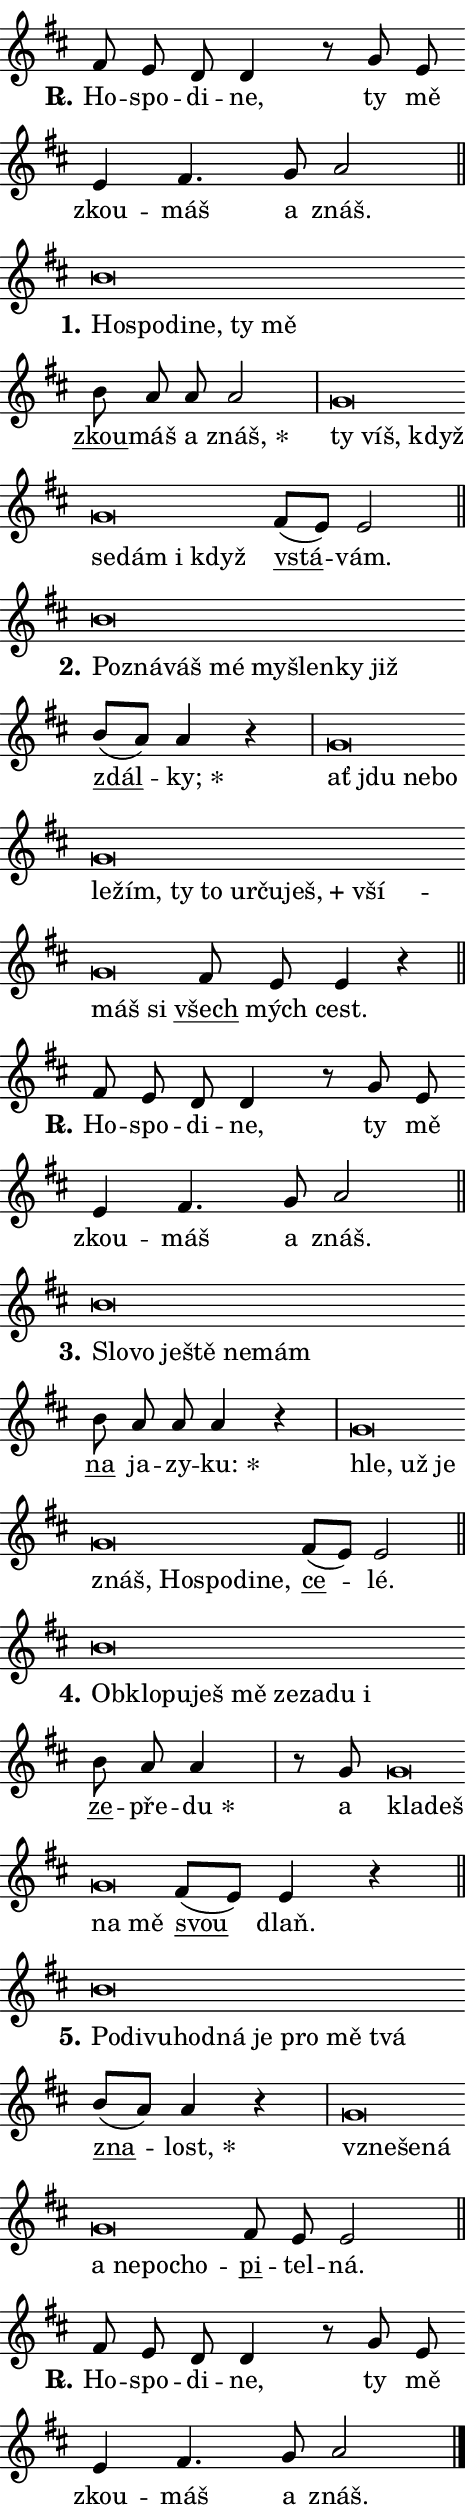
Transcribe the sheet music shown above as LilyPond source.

\version "2.24.0"
\header { tagline = "" }
\paper {
  indent = 0\cm
  top-margin = 0\cm
  right-margin = 0.13\cm % to fit lyric hyphens
  bottom-margin = 0\cm
  left-margin = 0\cm
  paper-width = 8\cm
  page-breaking = #ly:one-page-breaking
  system-system-spacing.basic-distance = #11
  score-system-spacing.basic-distance = #11
  ragged-last = ##f
}


%% Author: Thomas Morley
%% https://lists.gnu.org/archive/html/lilypond-user/2020-05/msg00002.html
#(define (line-position grob)
"Returns position of @var[grob} in current system:
   @code{'start}, if at first time-step
   @code{'end}, if at last time-step
   @code{'middle} otherwise
"
  (let* ((col (ly:item-get-column grob))
         (ln (ly:grob-object col 'left-neighbor))
         (rn (ly:grob-object col 'right-neighbor))
         (col-to-check-left (if (ly:grob? ln) ln col))
         (col-to-check-right (if (ly:grob? rn) rn col))
         (break-dir-left
           (and
             (ly:grob-property col-to-check-left 'non-musical #f)
             (ly:item-break-dir col-to-check-left)))
         (break-dir-right
           (and
             (ly:grob-property col-to-check-right 'non-musical #f)
             (ly:item-break-dir col-to-check-right))))
        (cond ((eqv? 1 break-dir-left) 'start)
              ((eqv? -1 break-dir-right) 'end)
              (else 'middle))))

#(define (tranparent-at-line-position vctor)
  (lambda (grob)
  "Relying on @code{line-position} select the relevant enry from @var{vctor}.
Used to determine transparency,"
    (case (line-position grob)
      ((end) (not (vector-ref vctor 0)))
      ((middle) (not (vector-ref vctor 1)))
      ((start) (not (vector-ref vctor 2))))))

noteHeadBreakVisibility =
#(define-music-function (break-visibility)(vector?)
"Makes @code{NoteHead}s transparent relying on @var{break-visibility}"
#{
  \override NoteHead.transparent =
    #(tranparent-at-line-position break-visibility)
#})

#(define delete-ledgers-for-transparent-note-heads
  (lambda (grob)
    "Reads whether a @code{NoteHead} is transparent.
If so this @code{NoteHead} is removed from @code{'note-heads} from
@var{grob}, which is supposed to be @code{LedgerLineSpanner}.
As a result ledgers are not printed for this @code{NoteHead}"
    (let* ((nhds-array (ly:grob-object grob 'note-heads))
           (nhds-list
             (if (ly:grob-array? nhds-array)
                 (ly:grob-array->list nhds-array)
                 '()))
           ;; Relies on the transparent-property being done before
           ;; Staff.LedgerLineSpanner.after-line-breaking is executed.
           ;; This is fragile ...
           (to-keep
             (remove
               (lambda (nhd)
                 (ly:grob-property nhd 'transparent #f))
               nhds-list)))
      ;; TODO find a better method to iterate over grob-arrays, similiar
      ;; to filter/remove etc for lists
      ;; For now rebuilt from scratch
      (set! (ly:grob-object grob 'note-heads)  '())
      (for-each
        (lambda (nhd)
          (ly:pointer-group-interface::add-grob grob 'note-heads nhd))
        to-keep))))

squashNotes = {
  \override NoteHead.X-extent = #'(-0.2 . 0.2)
  \override NoteHead.Y-extent = #'(-0.75 . 0)
  \override NoteHead.stencil =
    #(lambda (grob)
       (let ((pos (ly:grob-property grob 'staff-position)))
         (begin
           (if (< pos -7) (display "ERROR: Lower brevis then expected\n") (display ""))
           (if (<= pos -6) ly:text-interface::print ly:note-head::print))))
}
unSquashNotes = {
  \revert NoteHead.X-extent
  \revert NoteHead.Y-extent
  \revert NoteHead.stencil
}

hideNotes = \noteHeadBreakVisibility #begin-of-line-visible
unHideNotes = \noteHeadBreakVisibility #all-visible

% work-around for resetting accidentals
% https://lilypond.org/doc/v2.23/Documentation/notation/displaying-rhythms#unmetered-music
cadenzaMeasure = {
  \cadenzaOff
  \partial 1024 s1024
  \cadenzaOn
}

#(define-markup-command (accent layout props text) (markup?)
  "Underline accented syllable"
  (interpret-markup layout props
    #{\markup \override #'(offset . 4.3) \underline { #text }#}))

responsum = \markup \concat {
  "R" \hspace #-1.05 \path #0.1 #'((moveto 0 0.07) (lineto 0.9 0.8)) \hspace #0.05 "."
}

spaceSize = #0.6828661417322834 % exact space size for TeX Gyre Schola

\layout {
  \context {
    \Staff
    \remove "Time_signature_engraver"
    \override LedgerLineSpanner.after-line-breaking = #delete-ledgers-for-transparent-note-heads
  }
  \context {
    \Lyrics {
      \override LyricSpace.minimum-distance = \spaceSize
      \override LyricText.font-name = #"TeX Gyre Schola"
      \override LyricText.font-size = 1
      \override StanzaNumber.font-name = #"TeX Gyre Schola Bold"
      \override StanzaNumber.font-size = 1
    }
  }
  \context {
    \Score 
    \override NoteHead.text =
      #(lambda (grob) 
        (let ((pos (ly:grob-property grob 'staff-position)))
          #{\markup {
            \combine
              \halign #-0.55 \raise #(if (= pos -6) 0 0.5) \override #'(thickness . 2) \draw-line #'(3.2 . 0)
              \musicglyph "noteheads.sM1"
          }#}))
  }
}

% magnetic-lyrics.ily
%
%   written by
%     Jean Abou Samra <jean@abou-samra.fr>
%     Werner Lemberg <wl@gnu.org>
%
%   adapted by
%     Jiri Hon <jiri.hon@gmail.com>
%
% Version 2022-Apr-15

% https://www.mail-archive.com/lilypond-user@gnu.org/msg149350.html

#(define (Left_hyphen_pointer_engraver context)
   "Collect syllable-hyphen-syllable occurrences in lyrics and store
them in properties.  This engraver only looks to the left.  For
example, if the lyrics input is @code{foo -- bar}, it does the
following.

@itemize @bullet
@item
Set the @code{text} property of the @code{LyricHyphen} grob between
@q{foo} and @q{bar} to @code{foo}.

@item
Set the @code{left-hyphen} property of the @code{LyricText} grob with
text @q{foo} to the @code{LyricHyphen} grob between @q{foo} and
@q{bar}.
@end itemize

Use this auxiliary engraver in combination with the
@code{lyric-@/text::@/apply-@/magnetic-@/offset!} hook."
   (let ((hyphen #f)
         (text #f))
     (make-engraver
      (acknowledgers
       ((lyric-syllable-interface engraver grob source-engraver)
        (set! text grob)))
      (end-acknowledgers
       ((lyric-hyphen-interface engraver grob source-engraver)
        ;(when (not (grob::has-interface grob 'lyric-space-interface))
          (set! hyphen grob)));)
      ((stop-translation-timestep engraver)
       (when (and text hyphen)
         (ly:grob-set-object! text 'left-hyphen hyphen))
       (set! text #f)
       (set! hyphen #f)))))

#(define (lyric-text::apply-magnetic-offset! grob)
   "If the space between two syllables is less than the value in
property @code{LyricText@/.details@/.squash-threshold}, move the right
syllable to the left so that it gets concatenated with the left
syllable.

Use this function as a hook for
@code{LyricText@/.after-@/line-@/breaking} if the
@code{Left_@/hyphen_@/pointer_@/engraver} is active."
   (let ((hyphen (ly:grob-object grob 'left-hyphen #f)))
     (when hyphen
       (let ((left-text (ly:spanner-bound hyphen LEFT)))
         (when (grob::has-interface left-text 'lyric-syllable-interface)
           (let* ((common (ly:grob-common-refpoint grob left-text X))
                  (this-x-ext (ly:grob-extent grob common X))
                  (left-x-ext
                   (begin
                     ;; Trigger magnetism for left-text.
                     (ly:grob-property left-text 'after-line-breaking)
                     (ly:grob-extent left-text common X)))
                  ;; `delta` is the gap width between two syllables.
                  (delta (- (interval-start this-x-ext)
                            (interval-end left-x-ext)))
                  (details (ly:grob-property grob 'details))
                  (threshold (assoc-get 'squash-threshold details 0.2)))
             (when (< delta threshold)
               (let* (;; We have to manipulate the input text so that
                      ;; ligatures crossing syllable boundaries are not
                      ;; disabled.  For languages based on the Latin
                      ;; script this is essentially a beautification.
                      ;; However, for non-Western scripts it can be a
                      ;; necessity.
                      (lt (ly:grob-property left-text 'text))
                      (rt (ly:grob-property grob 'text))
                      (is-space (grob::has-interface hyphen 'lyric-space-interface))
                      (space (if is-space " " ""))
                      (extra-delta (if is-space spaceSize 0))
                      ;; Append new syllable.
                      (ltrt-space (if (and (string? lt) (string? rt))
                                (string-append lt space rt)
                                (make-concat-markup (list lt space rt))))
                      ;; Right-align `ltrt` to the right side.
                      (ltrt-space-markup (grob-interpret-markup
                               grob
                               (make-translate-markup
                                (cons (interval-length this-x-ext) 0)
                                (make-right-align-markup ltrt-space)))))
                 (begin
                   ;; Don't print `left-text`.
                   (ly:grob-set-property! left-text 'stencil #f)
                   ;; Set text and stencil (which holds all collected
                   ;; syllables so far) and shift it to the left.
                   (ly:grob-set-property! grob 'text ltrt-space)
                   (ly:grob-set-property! grob 'stencil ltrt-space-markup)
                   (ly:grob-translate-axis! grob (- (- delta extra-delta)) X))))))))))


#(define (lyric-hyphen::displace-bounds-first grob)
   ;; Make very sure this callback isn't triggered too early.
   (let ((left (ly:spanner-bound grob LEFT))
         (right (ly:spanner-bound grob RIGHT)))
     (ly:grob-property left 'after-line-breaking)
     (ly:grob-property right 'after-line-breaking)
     (ly:lyric-hyphen::print grob)))

squashThreshold = #0.4

\layout {
  \context {
    \Lyrics
    \consists #Left_hyphen_pointer_engraver
    \override LyricText.after-line-breaking =
      #lyric-text::apply-magnetic-offset!
    \override LyricHyphen.stencil = #lyric-hyphen::displace-bounds-first
    \override LyricText.details.squash-threshold = \squashThreshold
    \override LyricHyphen.minimum-distance = 0
    \override LyricHyphen.minimum-length = \squashThreshold
  }
}

squashText = \override LyricText.details.squash-threshold = 9999
unSquashText = \override LyricText.details.squash-threshold = \squashThreshold

leftText = \override LyricText.self-alignment-X = #LEFT
unLeftText = \revert LyricText.self-alignment-X

starOffset = #(lambda (grob) 
                (let ((x_offset (ly:self-alignment-interface::aligned-on-x-parent grob)))
                  (if (= x_offset 0) 0 (+ x_offset 1.2))))

star = #(define-music-function (syllable)(string?)
"Append star separator at the end of a syllable"
#{
  \once \override LyricText.X-offset = #starOffset
  \lyricmode { \markup {
    #syllable
    \override #'((font-name . "TeX Gyre Schola Bold")) \hspace #0.2 \lower #0.65 \larger "*"
  } }
#})

starAccent = #(define-music-function (syllable)(string?)
"Append star separator at the end of a syllable and make accent"
#{
  \once \override LyricText.X-offset = #starOffset
  \lyricmode { \markup {
    \accent #syllable
    \override #'((font-name . "TeX Gyre Schola Bold")) \hspace #0.2 \lower #0.65 \larger "*"
  } }
#})

breath = #(define-music-function (syllable)(string?)
"Append breathing indicator at the end of a syllable"
#{
  \lyricmode { \markup { #syllable "+" } }
#})

optionalBreath = #(define-music-function (syllable)(string?)
"Append optional breathing indicator at the end of a syllable"
#{
  \lyricmode { \markup { #syllable "(+)" } }
#})


\score {
    <<
        \new Voice = "melody" { \cadenzaOn \key d \major \relative { fis'8 e d d4 r8 \bar "" g e \bar "" e4 fis4. g8 a2 \cadenzaMeasure \bar "||" \break } }
        \new Lyrics \lyricsto "melody" { \lyricmode { \set stanza = \responsum
Ho -- spo -- di -- ne, ty mě zkou -- máš a znáš. } }
    >>
    \layout {}
}

\score {
    <<
        \new Voice = "melody" { \cadenzaOn \key d \major \relative { \squashNotes b'\breve*1/16 \hideNotes \breve*1/16 \bar "" \breve*1/16 \bar "" \breve*1/16 \bar "" \breve*1/16 \breve*1/16 \bar "" \unHideNotes \unSquashNotes \bar "" b8 a a a2 \cadenzaMeasure \bar "|" \squashNotes g\breve*1/16 \hideNotes \breve*1/16 \bar "" \breve*1/16 \bar "" \breve*1/16 \bar "" \breve*1/16 \bar "" \breve*1/16 \breve*1/16 \bar "" \unHideNotes \unSquashNotes \bar "" fis8[( e)] e2 \cadenzaMeasure \bar "||" \break } }
        \new Lyrics \lyricsto "melody" { \lyricmode { \set stanza = "1."
\leftText Ho -- \squashText spo -- di -- ne, ty mě \unLeftText \unSquashText \markup \accent zkou -- máš a \star znáš, \leftText ty \squashText víš, když se -- dám i když \unLeftText \unSquashText \markup \accent vstá -- vám. } }
    >>
    \layout {}
}

\score {
    <<
        \new Voice = "melody" { \cadenzaOn \key d \major \relative { \squashNotes b'\breve*1/16 \hideNotes \breve*1/16 \bar "" \breve*1/16 \bar "" \breve*1/16 \bar "" \breve*1/16 \bar "" \breve*1/16 \bar "" \breve*1/16 \breve*1/16 \bar "" \unHideNotes \unSquashNotes \bar "" b8[( a)] a4 r \cadenzaMeasure \bar "|" \squashNotes g\breve*1/16 \hideNotes \breve*1/16 \bar "" \breve*1/16 \bar "" \breve*1/16 \bar "" \breve*1/16 \bar "" \breve*1/16 \bar "" \breve*1/16 \bar "" \breve*1/16 \bar "" \breve*1/16 \bar "" \breve*1/16 \bar "" \breve*1/16 \bar "" \breve*1/16 \bar "" \breve*1/16 \breve*1/16 \bar "" \unHideNotes \unSquashNotes \bar "" fis8 e e4 r \cadenzaMeasure \bar "||" \break } }
        \new Lyrics \lyricsto "melody" { \lyricmode { \set stanza = "2."
\leftText Po -- \squashText zná -- váš mé my -- šlen -- ky již \unLeftText \unSquashText \markup \accent zdál -- \star ky; \leftText ať \squashText jdu ne -- bo le -- žím, ty to ur -- ču -- \breath "ješ," vší -- máš si \unLeftText \unSquashText \markup \accent všech mých cest. } }
    >>
    \layout {}
}

\score {
    <<
        \new Voice = "melody" { \cadenzaOn \key d \major \relative { fis'8 e d d4 r8 \bar "" g e \bar "" e4 fis4. g8 a2 \cadenzaMeasure \bar "||" \break } }
        \new Lyrics \lyricsto "melody" { \lyricmode { \set stanza = \responsum
Ho -- spo -- di -- ne, ty mě zkou -- máš a znáš. } }
    >>
    \layout {}
}

\score {
    <<
        \new Voice = "melody" { \cadenzaOn \key d \major \relative { \squashNotes b'\breve*1/16 \hideNotes \breve*1/16 \bar "" \breve*1/16 \bar "" \breve*1/16 \bar "" \breve*1/16 \breve*1/16 \bar "" \unHideNotes \unSquashNotes \bar "" b8 a a a4 r \cadenzaMeasure \bar "|" \squashNotes g\breve*1/16 \hideNotes \breve*1/16 \bar "" \breve*1/16 \bar "" \breve*1/16 \bar "" \breve*1/16 \bar "" \breve*1/16 \bar "" \breve*1/16 \breve*1/16 \bar "" \unHideNotes \unSquashNotes \bar "" fis8[( e)] e2 \cadenzaMeasure \bar "||" \break } }
        \new Lyrics \lyricsto "melody" { \lyricmode { \set stanza = "3."
\leftText Slo -- \squashText vo je -- ště ne -- mám \unLeftText \unSquashText \markup \accent na ja -- zy -- \star ku: \leftText hle, \squashText už je znáš, Ho -- spo -- di -- ne, \unLeftText \unSquashText \markup \accent ce -- lé. } }
    >>
    \layout {}
}

\score {
    <<
        \new Voice = "melody" { \cadenzaOn \key d \major \relative { \squashNotes b'\breve*1/16 \hideNotes \breve*1/16 \bar "" \breve*1/16 \bar "" \breve*1/16 \bar "" \breve*1/16 \bar "" \breve*1/16 \bar "" \breve*1/16 \bar "" \breve*1/16 \breve*1/16 \bar "" \unHideNotes \unSquashNotes \bar "" b8 a a4 \cadenzaMeasure \bar "|" r8 g8 \squashNotes g\breve*1/16 \hideNotes \breve*1/16 \bar "" \breve*1/16 \breve*1/16 \bar "" \unHideNotes \unSquashNotes \bar "" fis8[( e)] e4 r \cadenzaMeasure \bar "||" \break } }
        \new Lyrics \lyricsto "melody" { \lyricmode { \set stanza = "4."
\leftText Ob -- \squashText klo -- pu -- ješ mě ze -- za -- du i \unLeftText \unSquashText \markup \accent ze -- pře -- \star du a \leftText kla -- \squashText deš na mě \unLeftText \unSquashText \markup \accent svou dlaň. } }
    >>
    \layout {}
}

\score {
    <<
        \new Voice = "melody" { \cadenzaOn \key d \major \relative { \squashNotes b'\breve*1/16 \hideNotes \breve*1/16 \bar "" \breve*1/16 \bar "" \breve*1/16 \bar "" \breve*1/16 \bar "" \breve*1/16 \bar "" \breve*1/16 \bar "" \breve*1/16 \breve*1/16 \bar "" \unHideNotes \unSquashNotes \bar "" b8[( a)] a4 r \cadenzaMeasure \bar "|" \squashNotes g\breve*1/16 \hideNotes \breve*1/16 \bar "" \breve*1/16 \bar "" \breve*1/16 \bar "" \breve*1/16 \bar "" \breve*1/16 \breve*1/16 \bar "" \unHideNotes \unSquashNotes \bar "" fis8 e e2 \cadenzaMeasure \bar "||" \break } }
        \new Lyrics \lyricsto "melody" { \lyricmode { \set stanza = "5."
\leftText Po -- \squashText di -- vu -- hod -- ná je pro mě tvá \unLeftText \unSquashText \markup \accent zna -- \star lost, \leftText vzne -- \squashText še -- ná a ne -- po -- cho -- \unLeftText \unSquashText \markup \accent pi -- tel -- ná. } }
    >>
    \layout {}
}

\score {
    <<
        \new Voice = "melody" { \cadenzaOn \key d \major \relative { fis'8 e d d4 r8 \bar "" g e \bar "" e4 fis4. g8 a2 \cadenzaMeasure \bar "||" \break } \bar "|." }
        \new Lyrics \lyricsto "melody" { \lyricmode { \set stanza = \responsum
Ho -- spo -- di -- ne, ty mě zkou -- máš a znáš. } }
    >>
    \layout {}
}
